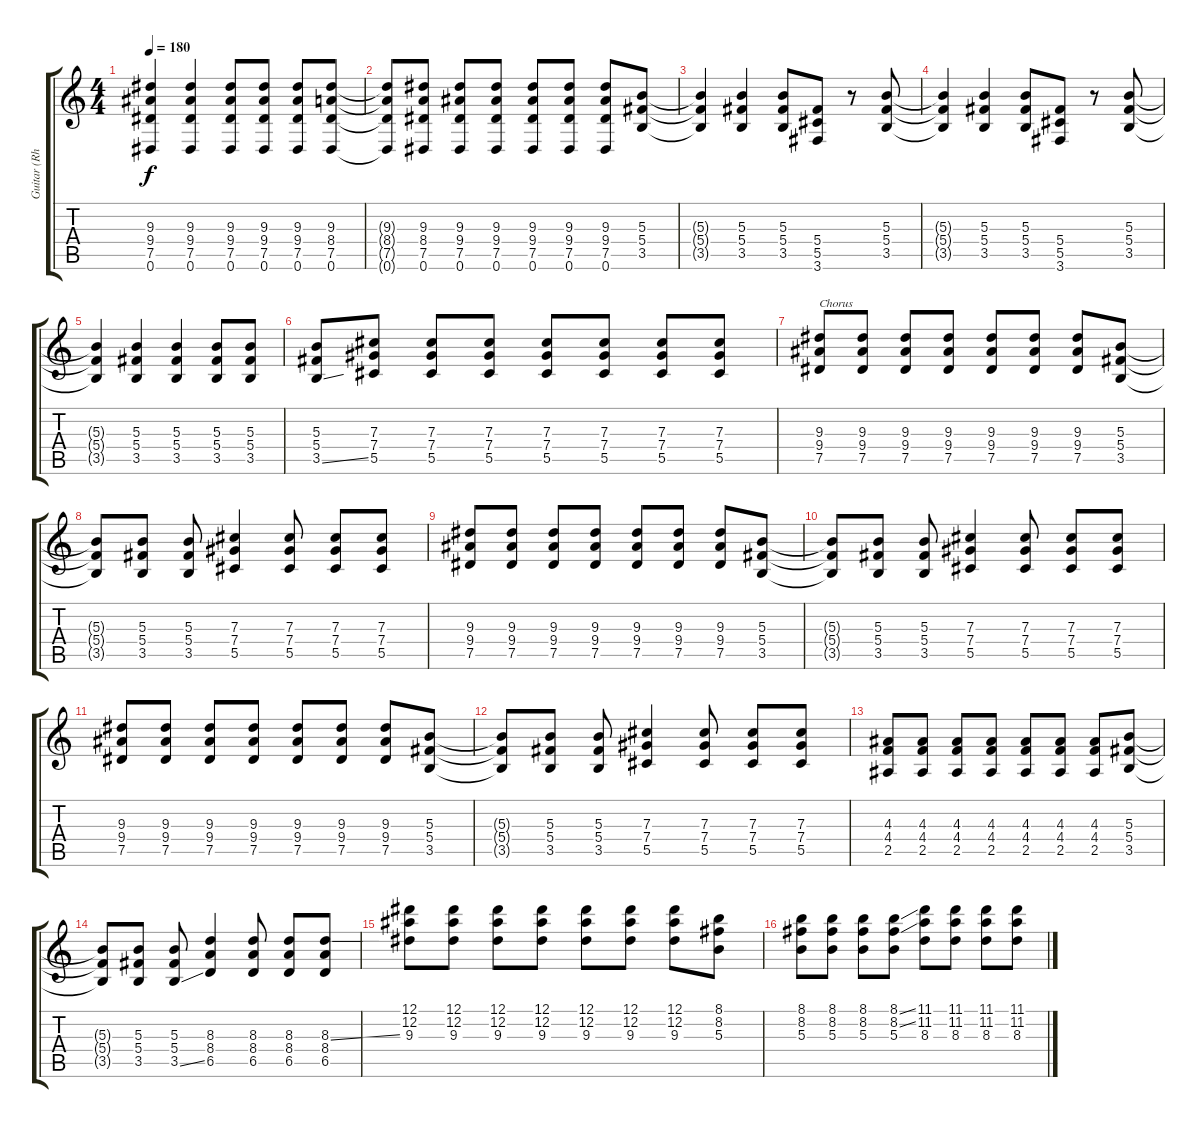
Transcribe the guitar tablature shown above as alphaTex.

\track ("Guitar (Rhythm)" "Guitar (Rh") {instrument overdrivenguitar}
\staff {score tabs}
\tuning (Eb4 Bb3 Gb3 Db3 Ab2 Eb2) {hide}
\ts (4 4)
\tempo 180
\clef g2
\ks c
(9.3 9.4 7.5 0.6).4{dy f} (9.3 9.4 7.5 0.6).4 (9.3 9.4 7.5 0.6).8 (9.3 9.4 7.5 0.6).8 (9.3 9.4 7.5 0.6).8 (9.3 8.4 7.5 0.6).8 |
(9.3{t} 8.4{t} 7.5{t} 0.6{t}).8 (9.3 8.4 7.5 0.6).8 (9.3 9.4 7.5 0.6).8 (9.3 9.4 7.5 0.6).8 (9.3 9.4 7.5 0.6).8 (9.3 9.4 7.5 0.6).8 (9.3 9.4 7.5 0.6).8 (5.3 5.4 3.5).8 |
(5.3{t} 5.4{t} 3.5{t}).4 (5.3 5.4 3.5).4 (5.3 5.4 3.5).8 (5.4 5.5 3.6).8 r.8 (5.3 5.4 3.5).8 |
(5.3{t} 5.4{t} 3.5{t}).4 (5.3 5.4 3.5).4 (5.3 5.4 3.5).8 (5.4 5.5 3.6).8 r.8 (5.3 5.4 3.5).8 |
(5.3{t} 5.4{t} 3.5{t}).4 (5.3 5.4 3.5).4 (5.3 5.4 3.5).4 (5.3 5.4 3.5).8 (5.3 5.4 3.5).8 |
(5.3 5.4 3.5{ss}).8 (7.3 7.4 5.5).8 (7.3 7.4 5.5).8 (7.3 7.4 5.5).8 (7.3 7.4 5.5).8 (7.3 7.4 5.5).8 (7.3 7.4 5.5).8 (7.3 7.4 5.5).8 |
(9.3 9.4 7.5).8{txt "Chorus"} (9.3 9.4 7.5).8 (9.3 9.4 7.5).8 (9.3 9.4 7.5).8 (9.3 9.4 7.5).8 (9.3 9.4 7.5).8 (9.3 9.4 7.5).8 (5.3 5.4 3.5).8 |
(5.3{t} 5.4{t} 3.5{t}).8 (5.3 5.4 3.5).8 (5.3 5.4 3.5).8 (7.3 7.4 5.5).4 (7.3 7.4 5.5).8 (7.3 7.4 5.5).8 (7.3 7.4 5.5).8 |
(9.3 9.4 7.5).8 (9.3 9.4 7.5).8 (9.3 9.4 7.5).8 (9.3 9.4 7.5).8 (9.3 9.4 7.5).8 (9.3 9.4 7.5).8 (9.3 9.4 7.5).8 (5.3 5.4 3.5).8 |
(5.3{t} 5.4{t} 3.5{t}).8 (5.3 5.4 3.5).8 (5.3 5.4 3.5).8 (7.3 7.4 5.5).4 (7.3 7.4 5.5).8 (7.3 7.4 5.5).8 (7.3 7.4 5.5).8 |
(9.3 9.4 7.5).8 (9.3 9.4 7.5).8 (9.3 9.4 7.5).8 (9.3 9.4 7.5).8 (9.3 9.4 7.5).8 (9.3 9.4 7.5).8 (9.3 9.4 7.5).8 (5.3 5.4 3.5).8 |
(5.3{t} 5.4{t} 3.5{t}).8 (5.3 5.4 3.5).8 (5.3 5.4 3.5).8 (7.3 7.4 5.5).4 (7.3 7.4 5.5).8 (7.3 7.4 5.5).8 (7.3 7.4 5.5).8 |
(4.3 4.4 2.5).8 (4.3 4.4 2.5).8 (4.3 4.4 2.5).8 (4.3 4.4 2.5).8 (4.3 4.4 2.5).8 (4.3 4.4 2.5).8 (4.3 4.4 2.5).8 (5.3 5.4 3.5).8 |
(5.3{t} 5.4{t} 3.5{t}).8 (5.3 5.4 3.5).8 (5.3 5.4 3.5{ss}).8 (8.3 8.4 6.5).4 (8.3 8.4 6.5).8 (8.3 8.4 6.5).8 (8.3{ss} 8.4 6.5).8 |
(12.1 12.2 9.3).8 (12.1 12.2 9.3).8 (12.1 12.2 9.3).8 (12.1 12.2 9.3).8 (12.1 12.2 9.3).8 (12.1 12.2 9.3).8 (12.1 12.2 9.3).8 (8.1 8.2 5.3).8 |
(8.1 8.2 5.3).8 (8.1 8.2 5.3).8 (8.1 8.2 5.3).8 (8.1{ss} 8.2{ss} 5.3).8 (11.1 11.2 8.3).8 (11.1 11.2 8.3).8 (11.1 11.2 8.3).8 (11.1 11.2 8.3).8
